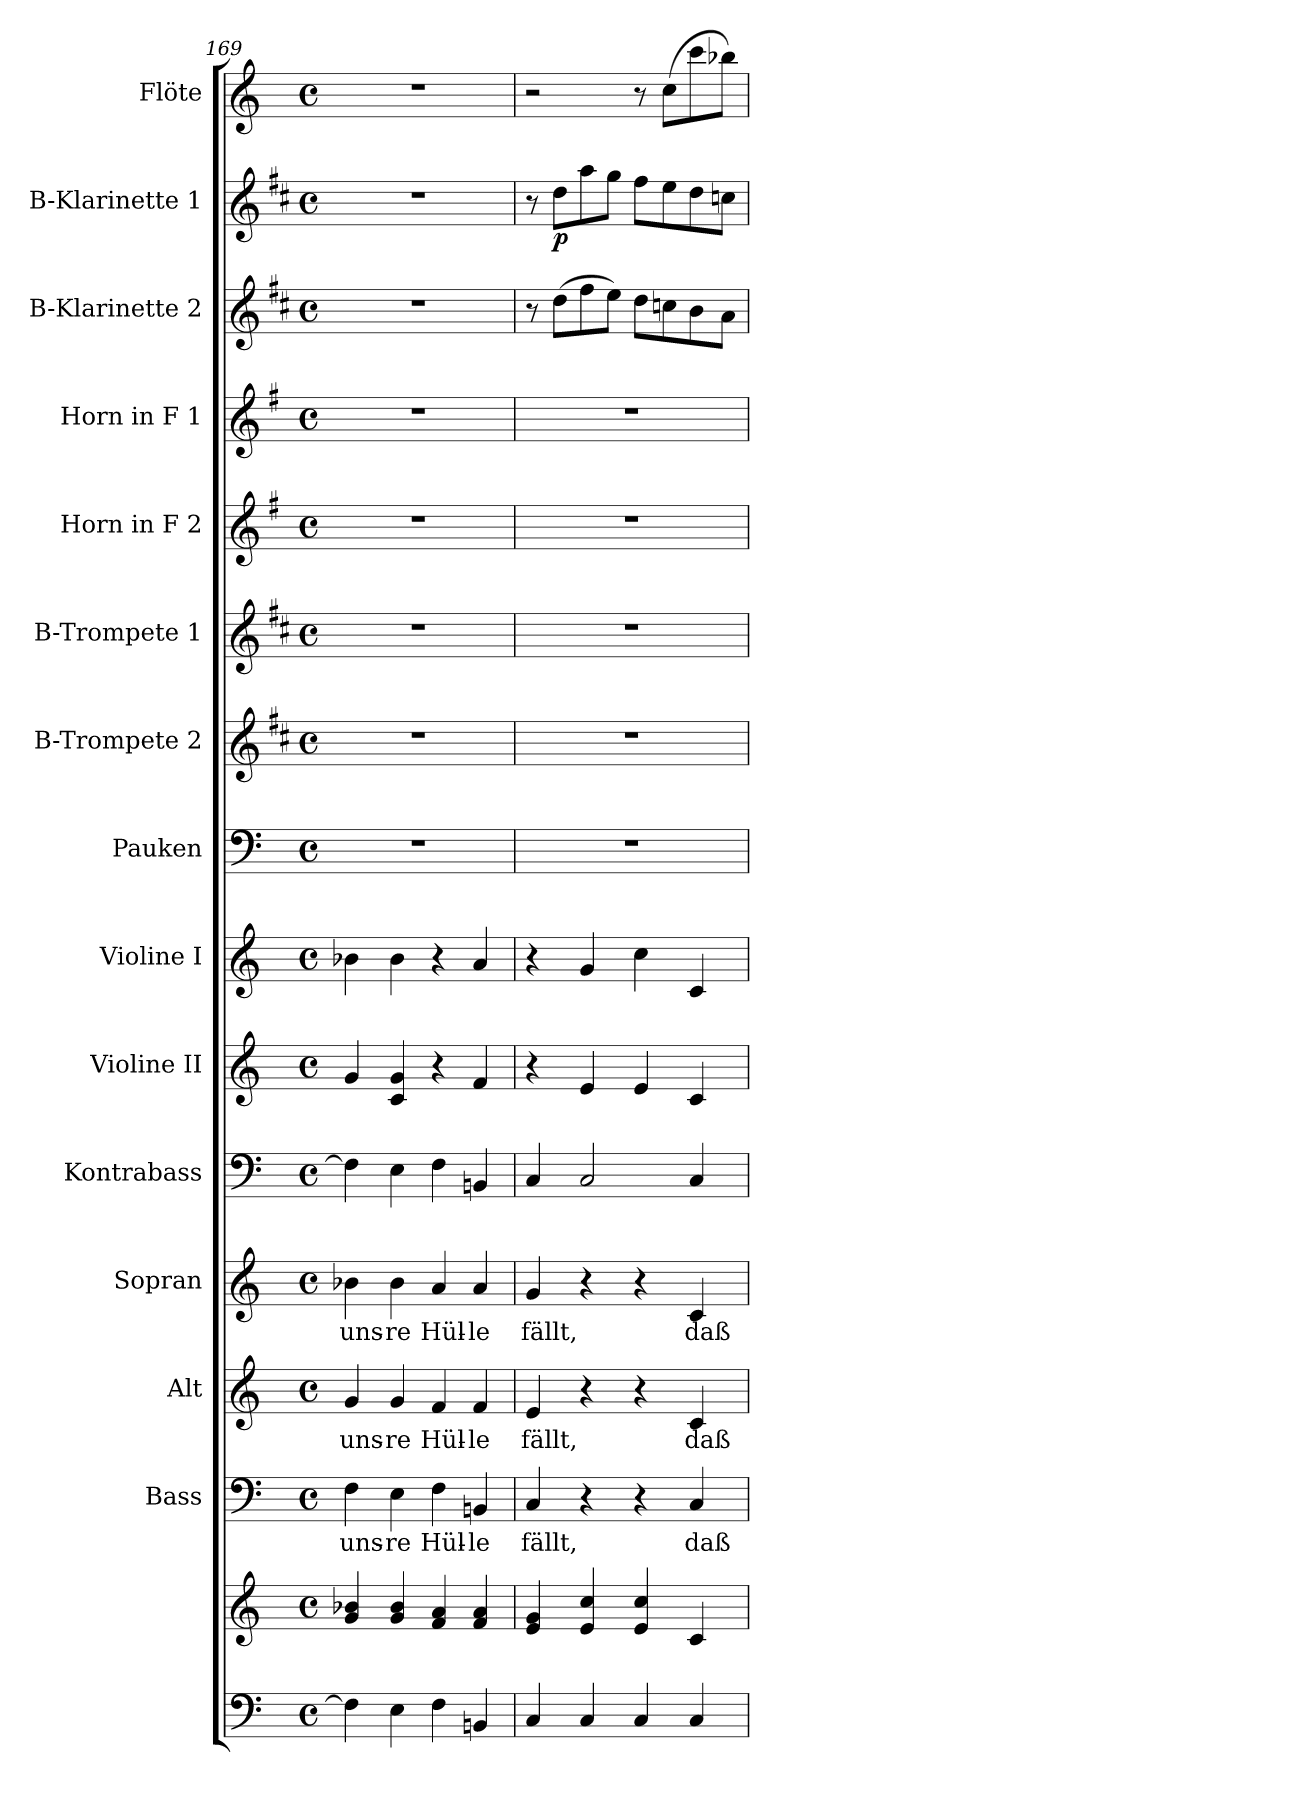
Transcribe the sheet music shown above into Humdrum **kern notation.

**kern	**kern	**kern	**text	**kern	**text	**kern	**text	**kern	**kern	**kern	**kern	**kern	**kern	**kern	**kern	**kern	**kern	**dynam	**kern
*part15	*part15	*part14	*part14	*part13	*part13	*part12	*part12	*part11	*part10	*part9	*part8	*part7	*part6	*part5	*part4	*part3	*part2	*part2	*part1
*staff16	*staff15	*staff14	*staff14	*staff13	*staff13	*staff12	*staff12	*staff11	*staff10	*staff9	*staff8	*staff7	*staff6	*staff5	*staff4	*staff3	*staff2	*staff2	*staff1
*	*	*I"Bass	*	*I"Alt	*	*I"Sopran	*	*I"Kontrabass	*I"Violine II	*I"Violine I	*I"Pauken	*I"B-Trompete 2	*I"B-Trompete 1	*I"Horn in F 2	*I"Horn in F 1	*I"B-Klarinette 2	*I"B-Klarinette 1	*	*I"Flöte
*	*	*I'B.	*	*I'A.	*	*I'S.	*	*I'Kb.	*I'Vl. II	*I'Vl. I	*I'Pk.	*I'B Trp. 2	*I'B Trp. 1	*	*	*I'B Kl. 2	*I'B Kl. 1	*	*I'Fl.
*clefF4	*clefG2	*clefF4	*	*clefG2	*	*clefG2	*	*clefF4	*clefG2	*clefG2	*clefF4	*clefG2	*clefG2	*clefG2	*clefG2	*clefG2	*clefG2	*	*clefG2
*	*	*	*	*	*	*	*	*ITrd7c12	*	*	*	*ITrd1c2	*ITrd1c2	*ITrd4c7	*ITrd4c7	*ITrd1c2	*ITrd1c2	*	*
*k[]	*k[]	*k[]	*	*k[]	*	*k[]	*	*k[]	*k[]	*k[]	*k[]	*k[]	*k[]	*k[]	*k[]	*k[]	*k[]	*	*k[]
*C:	*C:	*C:	*	*C:	*	*C:	*	*C:	*C:	*C:	*C:	*C:	*C:	*C:	*C:	*C:	*C:	*	*C:
*M4/4	*M4/4	*M4/4	*	*M4/4	*	*M4/4	*	*M4/4	*M4/4	*M4/4	*M4/4	*M4/4	*M4/4	*M4/4	*M4/4	*M4/4	*M4/4	*	*M4/4
*met(c)	*met(c)	*met(c)	*	*met(c)	*	*met(c)	*	*met(c)	*met(c)	*met(c)	*met(c)	*met(c)	*met(c)	*met(c)	*met(c)	*met(c)	*met(c)	*	*met(c)
=169	=169	=169	=169	=169	=169	=169	=169	=169	=169	=169	=169	=169	=169	=169	=169	=169	=169	=169	=169
!	!	!	!LO:LY:b	!	!LO:LY:b	!	!LO:LY:b	!	!	!	!	!	!	!	!	!	!	!	!
4F\]	4g/ 4b-X/	4F\	uns-	4g/	-uns-	4b-X\	uns-	4FF\]	4g/	4b-X\	1r	1r	1r	1r	1r	1r	1r	.	1r
!	!	!	!LO:LY:b	!	!LO:LY:b	!	!LO:LY:b	!	!	!	!	!	!	!	!	!	!	!	!
4E\	4g/ 4b-/	4E\	-re	4g/	-re	4b-\	-re	4EE\	4c/ 4g/	4b-\	.	.	.	.	.	.	.	.	.
!	!	!	!LO:LY:b	!	!LO:LY:b	!	!LO:LY:b	!	!	!	!	!	!	!	!	!	!	!	!
4F\	4f/ 4a/	4F\	Hül-	4f/	Hül-	4a/	Hül-	4FF\	4r	4r	.	.	.	.	.	.	.	.	.
!	!	!	!LO:LY:b	!	!LO:LY:b	!	!LO:LY:b	!	!	!	!	!	!	!	!	!	!	!	!
4BBn/	4f/ 4a/	4BBn/	-le	4f/	-le	4a/	-le	4BBBn/	4f/	4a/	.	.	.	.	.	.	.	.	.
!!LO:PB:g=z
=170	=170	=170	=170	=170	=170	=170	=170	=170	=170	=170	=170	=170	=170	=170	=170	=170	=170	=170	=170
!	!	!	!LO:LY:b	!	!LO:LY:b	!	!LO:LY:b	!	!	!	!	!	!	!	!	!	!	!	!
4C/	4e/ 4g/	4C/	fällt,	4e/	fällt,	4g/	fällt,	4CC/	4r	4r	1r	1r	1r	1r	1r	8r	8r	.	2r
!	!	!	!	!	!	!	!	!	!	!	!	!	!	!	!	!	!	!LO:DY:b	!
.	.	.	.	.	.	.	.	.	.	.	.	.	.	.	.	(>8cc\L	8cc\L	p	.
4C/	4e/ 4cc/	4r	.	4r	.	4r	.	2CC/	4e/	4g/	.	.	.	.	.	8ee\	8gg\	.	.
.	.	.	.	.	.	.	.	.	.	.	.	.	.	.	.	8dd\J)	8ff\J	.	.
4C/	4e/ 4cc/	4r	.	4r	.	4r	.	.	4e/	4cc\	.	.	.	.	.	8cc\L	8ee\L	.	8r
.	.	.	.	.	.	.	.	.	.	.	.	.	.	.	.	8b-X\	8dd\	.	(>8cc\L
!	!	!	!LO:LY:b	!	!LO:LY:b	!	!LO:LY:b	!	!	!	!	!	!	!	!	!	!	!	!
4C/	4c/	4C/	daß	4c/	daß	4c/	daß	4CC/	4c/	4c/	.	.	.	.	.	8a\	8cc\	.	8ccc\
.	.	.	.	.	.	.	.	.	.	.	.	.	.	.	.	8g\J	8b-X\J	.	8bb-X\J)
=	=	=	=	=	=	=	=	=	=	=	=	=	=	=	=	=	=	=	=
*-	*-	*-	*-	*-	*-	*-	*-	*-	*-	*-	*-	*-	*-	*-	*-	*-	*-	*-	*-
